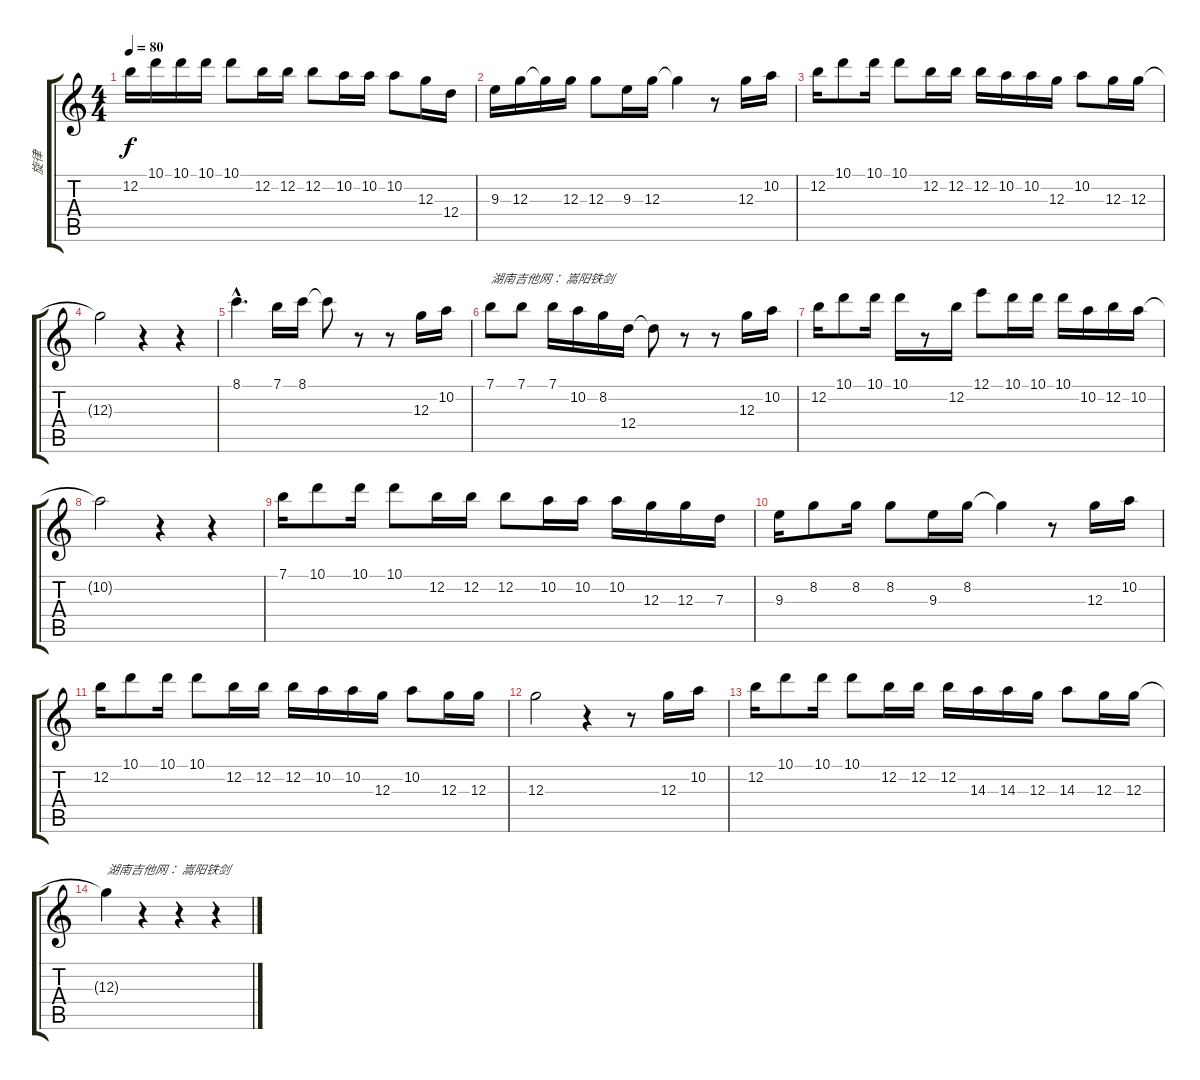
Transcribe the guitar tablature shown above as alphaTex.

\track ("旋律" "旋律") {instrument acousticguitarnylon}
\staff {score tabs}
\tuning (E4 B3 G3 D3 A2 E2) {hide}
\ts (4 4)
\tempo 80
\clef g2
\ks c
12.2.16{dy f} 10.1.16 10.1.16 10.1.16 10.1.8 12.2.16 12.2.16 12.2.8 10.2.16 10.2.16 10.2.8 12.3.16 12.4.16 |
9.3.16 12.3.16 12.3{t}.16 12.3.16 12.3.8 9.3.16 12.3.16 12.3{t}.4 r.8 12.3.16 10.2.16 |
12.2.16 10.1.8 10.1.16 10.1.8 12.2.16 12.2.16 12.2.16 10.2.16 10.2.16 12.3.16 10.2.8 12.3.16 12.3.16 |
12.3{t}.2 r.4 r.4 |
8.1{hac}.4{d} 7.1.16 8.1.16 8.1{t}.8 r.8 r.8 12.3.16 10.2.16 |
7.1.8{txt "湖南吉他网： 嵩阳铁剑"} 7.1.8 7.1.16 10.2.16 8.2.16 12.4.16 12.4{t}.8 r.8 r.8 12.3.16 10.2.16 |
12.2.16 10.1.8 10.1.16 10.1.16 r.8 12.2.16 12.1.8 10.1.16 10.1.16 10.1.16 10.2.16 12.2.16 10.2.16 |
10.2{t}.2 r.4 r.4 |
7.1.16 10.1.8 10.1.16 10.1.8 12.2.16 12.2.16 12.2.8 10.2.16 10.2.16 10.2.16 12.3.16 12.3.16 7.3.16 |
9.3.16 8.2.8 8.2.16 8.2.8 9.3.16 8.2.16 8.2{t}.4 r.8 12.3.16 10.2.16 |
12.2.16 10.1.8 10.1.16 10.1.8 12.2.16 12.2.16 12.2.16 10.2.16 10.2.16 12.3.16 10.2.8 12.3.16 12.3.16 |
12.3.2 r.4 r.8 12.3.16 10.2.16 |
12.2.16 10.1.8 10.1.16 10.1.8 12.2.16 12.2.16 12.2.16 14.3.16 14.3.16 12.3.16 14.3.8 12.3.16 12.3.16 |
12.3{t}.4{txt "湖南吉他网： 嵩阳铁剑"} r.4 r.4 r.4
